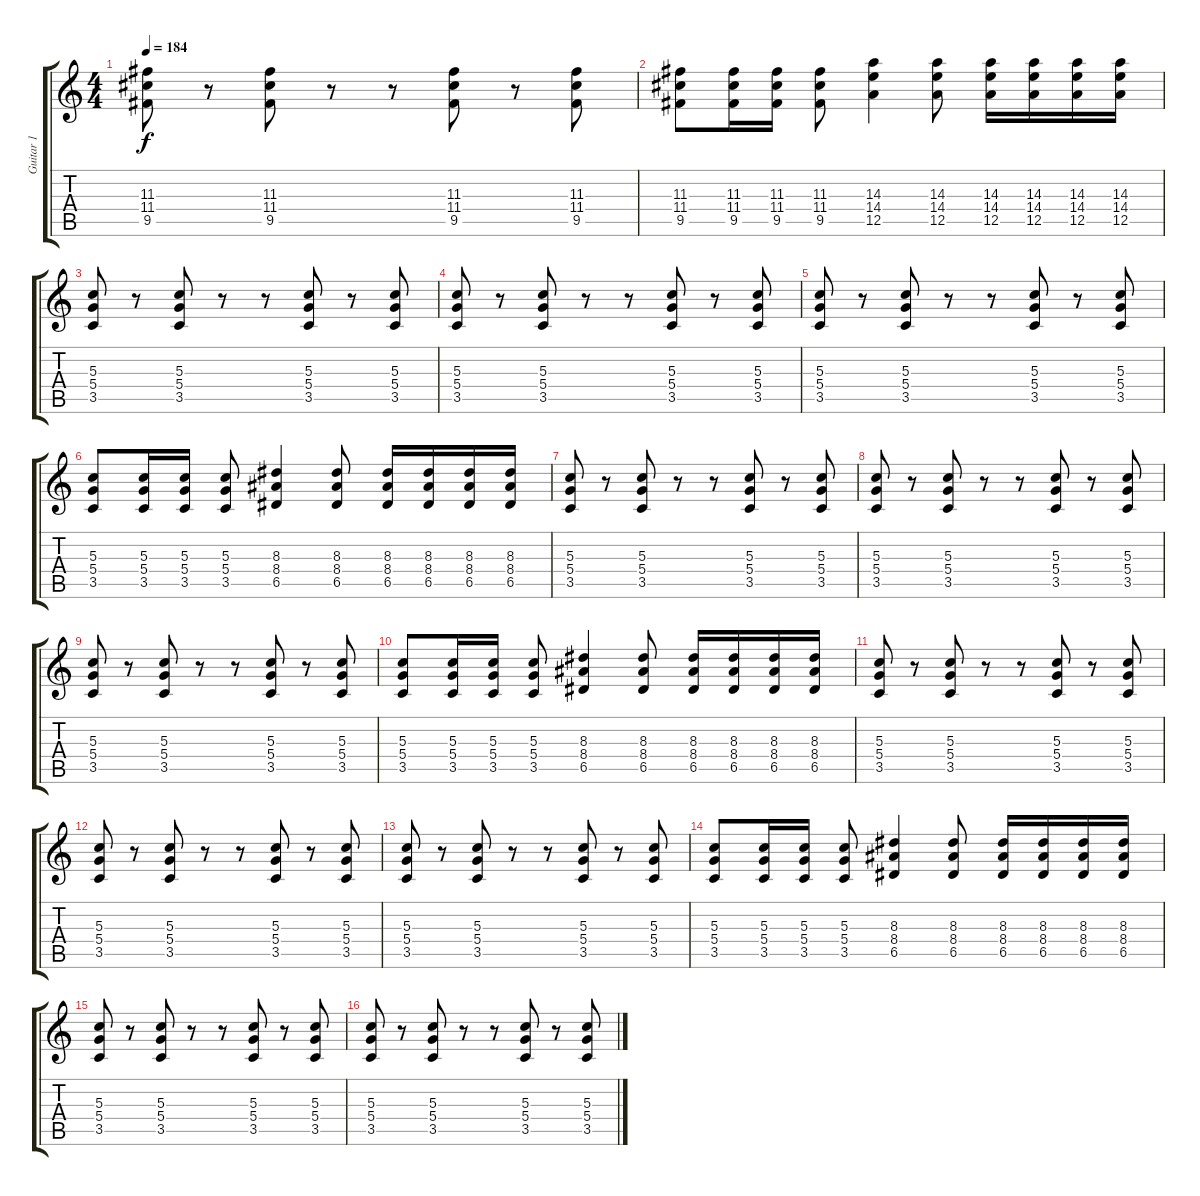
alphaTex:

\track ("Guitar 1" "Guitar 1") {instrument distortionguitar}
\staff {score tabs}
\tuning (E4 B3 G3 D3 A2 E2) {hide}
\ts (4 4)
\tempo 184
\clef g2
\ks c
(11.3 11.4 9.5).8{dy f} r.8 (11.3 11.4 9.5).8 r.8 r.8 (11.3 11.4 9.5).8 r.8 (11.3 11.4 9.5).8 |
(11.3 11.4 9.5).8 (11.3 11.4 9.5).16 (11.3 11.4 9.5).16 (11.3 11.4 9.5).8 (14.3 14.4 12.5).4 (14.3 14.4 12.5).8 (14.3 14.4 12.5).16 (14.3 14.4 12.5).16 (14.3 14.4 12.5).16 (14.3 14.4 12.5).16 |
(5.3 5.4 3.5).8 r.8 (5.3 5.4 3.5).8 r.8 r.8 (5.3 5.4 3.5).8 r.8 (5.3 5.4 3.5).8 |
(5.3 5.4 3.5).8 r.8 (5.3 5.4 3.5).8 r.8 r.8 (5.3 5.4 3.5).8 r.8 (5.3 5.4 3.5).8 |
(5.3 5.4 3.5).8 r.8 (5.3 5.4 3.5).8 r.8 r.8 (5.3 5.4 3.5).8 r.8 (5.3 5.4 3.5).8 |
(5.3 5.4 3.5).8 (5.3 5.4 3.5).16 (5.3 5.4 3.5).16 (5.3 5.4 3.5).8 (8.3 8.4 6.5).4 (8.3 8.4 6.5).8 (8.3 8.4 6.5).16 (8.3 8.4 6.5).16 (8.3 8.4 6.5).16 (8.3 8.4 6.5).16 |
(5.3 5.4 3.5).8 r.8 (5.3 5.4 3.5).8 r.8 r.8 (5.3 5.4 3.5).8 r.8 (5.3 5.4 3.5).8 |
(5.3 5.4 3.5).8 r.8 (5.3 5.4 3.5).8 r.8 r.8 (5.3 5.4 3.5).8 r.8 (5.3 5.4 3.5).8 |
(5.3 5.4 3.5).8 r.8 (5.3 5.4 3.5).8 r.8 r.8 (5.3 5.4 3.5).8 r.8 (5.3 5.4 3.5).8 |
(5.3 5.4 3.5).8 (5.3 5.4 3.5).16 (5.3 5.4 3.5).16 (5.3 5.4 3.5).8 (8.3 8.4 6.5).4 (8.3 8.4 6.5).8 (8.3 8.4 6.5).16 (8.3 8.4 6.5).16 (8.3 8.4 6.5).16 (8.3 8.4 6.5).16 |
(5.3 5.4 3.5).8 r.8 (5.3 5.4 3.5).8 r.8 r.8 (5.3 5.4 3.5).8 r.8 (5.3 5.4 3.5).8 |
(5.3 5.4 3.5).8 r.8 (5.3 5.4 3.5).8 r.8 r.8 (5.3 5.4 3.5).8 r.8 (5.3 5.4 3.5).8 |
(5.3 5.4 3.5).8 r.8 (5.3 5.4 3.5).8 r.8 r.8 (5.3 5.4 3.5).8 r.8 (5.3 5.4 3.5).8 |
(5.3 5.4 3.5).8 (5.3 5.4 3.5).16 (5.3 5.4 3.5).16 (5.3 5.4 3.5).8 (8.3 8.4 6.5).4 (8.3 8.4 6.5).8 (8.3 8.4 6.5).16 (8.3 8.4 6.5).16 (8.3 8.4 6.5).16 (8.3 8.4 6.5).16 |
(5.3 5.4 3.5).8 r.8 (5.3 5.4 3.5).8 r.8 r.8 (5.3 5.4 3.5).8 r.8 (5.3 5.4 3.5).8 |
(5.3 5.4 3.5).8 r.8 (5.3 5.4 3.5).8 r.8 r.8 (5.3 5.4 3.5).8 r.8 (5.3 5.4 3.5).8
